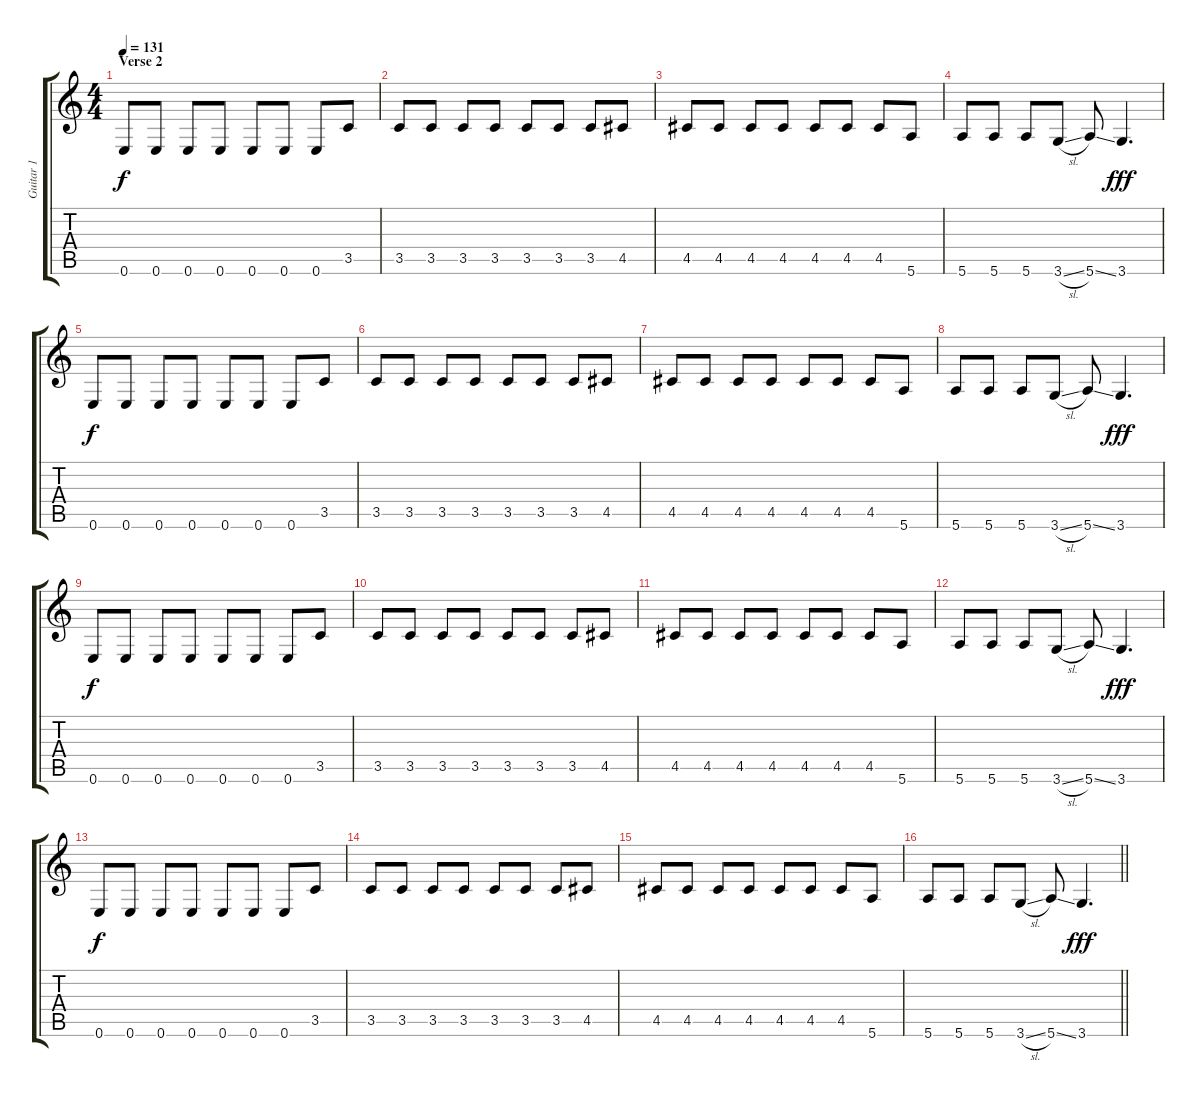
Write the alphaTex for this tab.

\track ("Guitar 1" "Guitar 1") {instrument overdrivenguitar}
\staff {score tabs}
\tuning (E4 B3 G3 D3 A2 E2) {hide}
\ts (4 4)
\section ("" "Verse 2")
\tempo 131
\clef g2
\ks c
0.6.8{dy f} 0.6.8 0.6.8 0.6.8 0.6.8 0.6.8 0.6.8 3.5.8 |
3.5.8 3.5.8 3.5.8 3.5.8 3.5.8 3.5.8 3.5.8 4.5.8 |
4.5.8 4.5.8 4.5.8 4.5.8 4.5.8 4.5.8 4.5.8 5.6.8 |
5.6.8 5.6.8 5.6.8 3.6{sl}.8 5.6{ss}.8 3.6.4{d dy fff} |
0.6.8{dy f} 0.6.8 0.6.8 0.6.8 0.6.8 0.6.8 0.6.8 3.5.8 |
3.5.8 3.5.8 3.5.8 3.5.8 3.5.8 3.5.8 3.5.8 4.5.8 |
4.5.8 4.5.8 4.5.8 4.5.8 4.5.8 4.5.8 4.5.8 5.6.8 |
5.6.8 5.6.8 5.6.8 3.6{sl}.8 5.6{ss}.8 3.6.4{d dy fff} |
0.6.8{dy f} 0.6.8 0.6.8 0.6.8 0.6.8 0.6.8 0.6.8 3.5.8 |
3.5.8 3.5.8 3.5.8 3.5.8 3.5.8 3.5.8 3.5.8 4.5.8 |
4.5.8 4.5.8 4.5.8 4.5.8 4.5.8 4.5.8 4.5.8 5.6.8 |
5.6.8 5.6.8 5.6.8 3.6{sl}.8 5.6{ss}.8 3.6.4{d dy fff} |
0.6.8{dy f} 0.6.8 0.6.8 0.6.8 0.6.8 0.6.8 0.6.8 3.5.8 |
3.5.8 3.5.8 3.5.8 3.5.8 3.5.8 3.5.8 3.5.8 4.5.8 |
4.5.8 4.5.8 4.5.8 4.5.8 4.5.8 4.5.8 4.5.8 5.6.8 |
\barLineRight lightlight
5.6.8 5.6.8 5.6.8 3.6{sl}.8 5.6{ss}.8 3.6.4{d dy fff}
